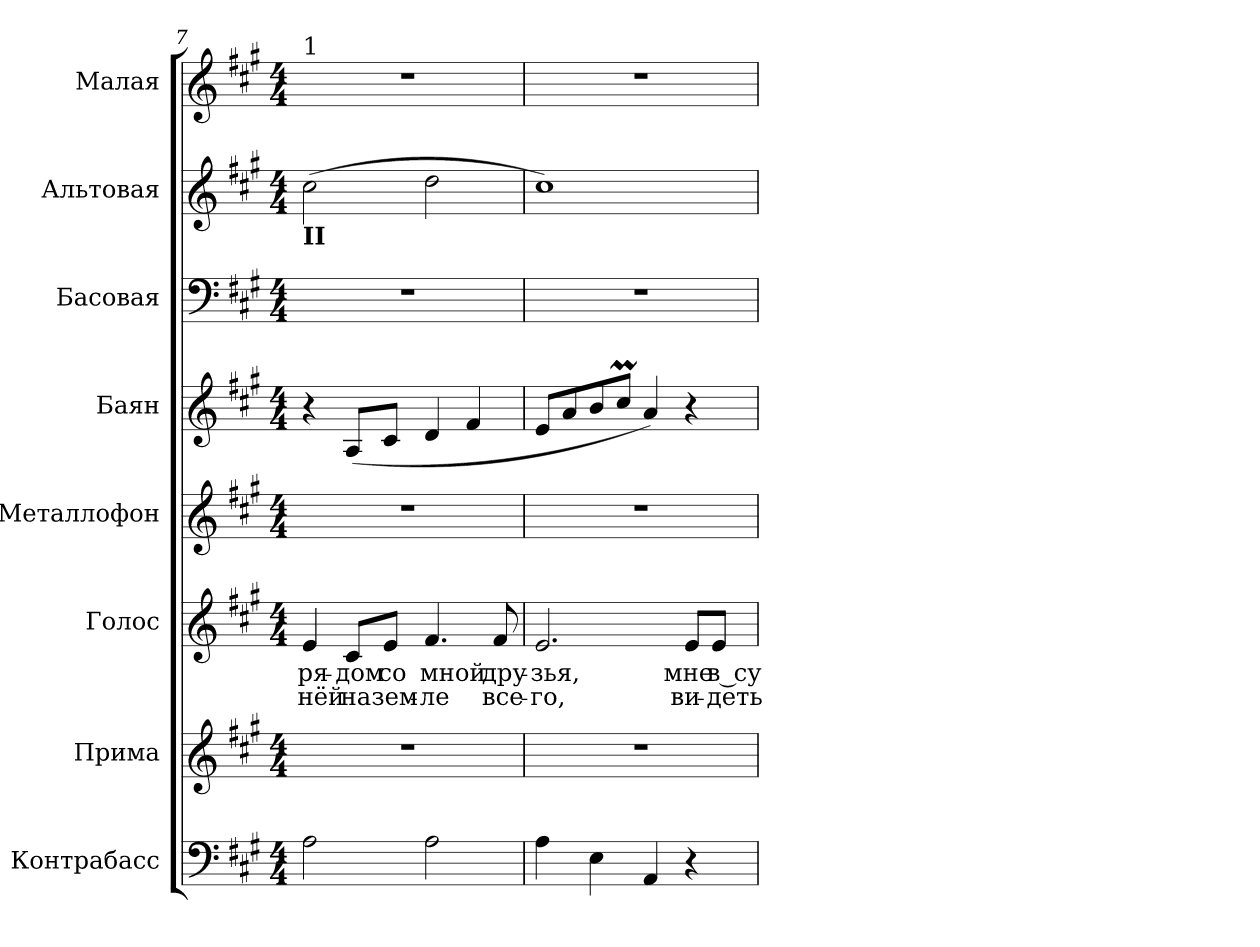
**kern	**kern	**kern	**text	**text	**kern	**kern	**kern	**kern	**kern
*part8	*part7	*part6	*part6	*part6	*part5	*part4	*part3	*part2	*part1
*staff8	*staff7	*staff6	*staff6	*staff6	*staff5	*staff4	*staff3	*staff2	*staff1
*I"Контрабасс	*I"Прима	*I"Голос	*	*	*I"Meталлофон	*I"Баян	*I"Басовая	*I"Альтовая	*I"Малая
*clefF4	*clefG2	*clefG2	*	*	*clefG2	*clefG2	*clefF4	*clefG2	*clefG2
*ITrd7c12	*ITrd7c12	*	*	*	*ITrd-7c-12	*	*	*	*
*k[f#c#g#]	*k[f#c#g#]	*k[f#c#g#]	*	*	*k[f#c#g#]	*k[f#c#g#]	*k[f#c#g#]	*k[f#c#g#]	*k[f#c#g#]
*A:	*A:	*A:	*	*	*A:	*A:	*A:	*A:	*A:
*M4/4	*M4/4	*M4/4	*	*	*M4/4	*M4/4	*M4/4	*M4/4	*M4/4
=7	=7	=7	=7	=7	=7	=7	=7	=7	=7
!	!	!	!	!	!	!	!	!	!LO:TX:a:t=1
!	!	!	!	!	!	!	!	!LO:TX:b:B:t=II	!
!	!	!	!LO:LY:b:color=#000000	!LO:LY:b:color=#000000	!	!	!	!	!
2AAi\	1r	4ei/	ря-	-нёй	1r	4r	1r	(2cc#i\	1r
!	!	!	!LO:LY:b:color=#000000	!LO:LY:b:color=#000000	!	!	!	!	!
.	.	8c#i/L	-дом	на	.	(8Ai/L	.	.	.
!	!	!	!LO:LY:b:color=#000000	!LO:LY:b:color=#000000	!	!	!	!	!
.	.	8ei/J	со	зем-	.	8c#i/J	.	.	.
!	!	!	!LO:LY:b:color=#000000	!LO:LY:b:color=#000000	!	!	!	!	!
2AAi\	.	4.f#i/	мной	-ле	.	4di/	.	2ddi\	.
.	.	.	.	.	.	4f#i/	.	.	.
!	!	!	!LO:LY:b:color=#000000	!LO:LY:b:color=#000000	!	!	!	!	!
.	.	8f#i/	дру-	все-	.	.	.	.	.
=8	=8	=8	=8	=8	=8	=8	=8	=8	=8
!	!	!	!LO:LY:b:color=#000000	!LO:LY:b:color=#000000	!	!	!	!	!
4AAi\	1r	2.ei/	-зья,	-го,	1r	8ei/L	1r	1cc#i)	1r
.	.	.	.	.	.	8ai/	.	.	.
4EEi\	.	.	.	.	.	8bi/	.	.	.
.	.	.	.	.	.	8cc#mi/J	.	.	.
4AAAi/	.	.	.	.	.	4ai/)	.	.	.
!	!	!	!LO:LY:b:color=#000000	!LO:LY:b:color=#000000	!	!	!	!	!
4r	.	8ei/L	мне	ви-	.	4r	.	.	.
!	!	!	!LO:LY:b:color=#000000	!LO:LY:b:color=#000000	!	!	!	!	!
.	.	8ei/J	в су-	-деть	.	.	.	.	.
=	=	=	=	=	=	=	=	=	=
*-	*-	*-	*-	*-	*-	*-	*-	*-	*-
